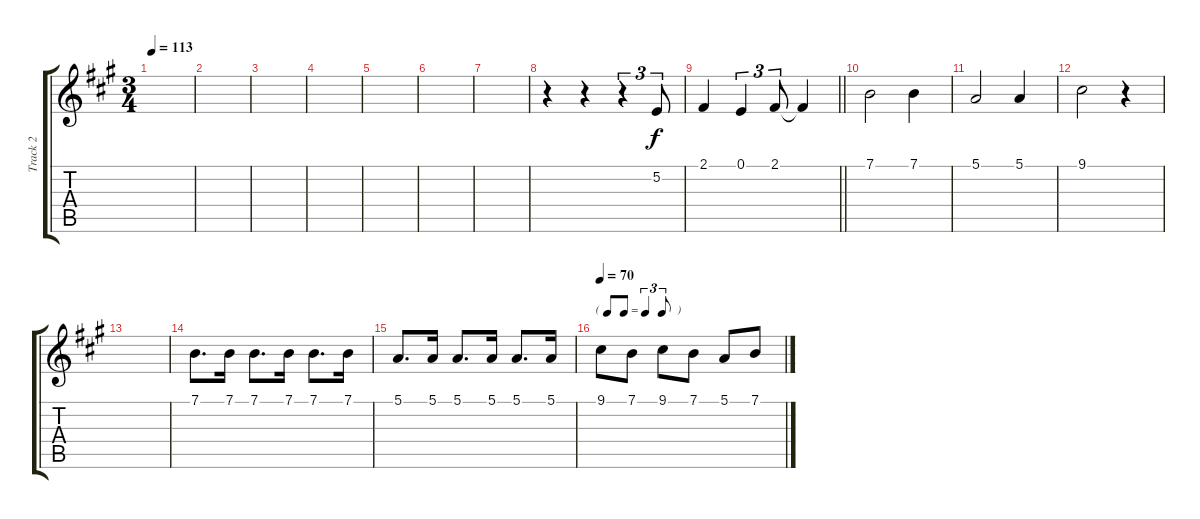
\track ("Track 2" "Track 2") {instrument tenorsax}
\staff {score tabs}
\tuning (E4 B3 G3 D3 A2 E2) {hide}
\ts (3 4)
\tempo 113
\clef g2
\ks a
|
|
|
|
|
|
|
r.4 r.4 r.4{tu (3 2)} 5.2.8{tu (3 2)} |
\barLineRight lightlight
2.1.4 0.1.4{tu (3 2)} 2.1.8{tu (3 2)} 2.1{t}.4 |
7.1.2 7.1.4 |
5.1.2 5.1.4 |
9.1.2 r.4 |
|
7.1.8{d} 7.1.16 7.1.8{d} 7.1.16 7.1.8{d} 7.1.16 |
5.1.8{d} 5.1.16 5.1.8{d} 5.1.16 5.1.8{d} 5.1.16 |
\tf triplet8th
\tempo 70
9.1.8 7.1.8 9.1.8 7.1.8 5.1.8 7.1.8
